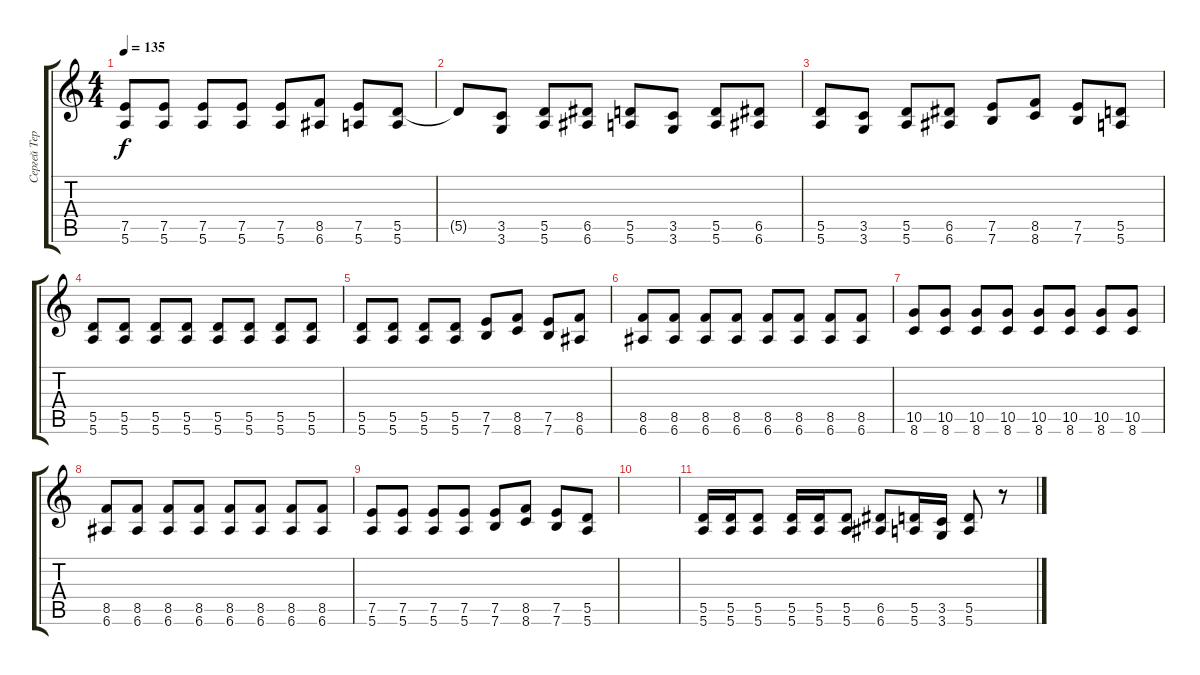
\track ("Сергей Терентьев" "Сергей Тер") {instrument overdrivenguitar}
\staff {score tabs}
\tuning (E4 B3 G3 D3 A2 E2) {hide}
\ts (4 4)
\tempo 135
\clef g2
\ks c
(7.5 5.6).8{dy f} (7.5 5.6).8 (7.5 5.6).8 (7.5 5.6).8 (7.5 5.6).8 (8.5 6.6).8 (7.5 5.6).8 (5.5 5.6).8 |
5.5{t}.8 (3.5 3.6).8 (5.5 5.6).8 (6.5 6.6).8 (5.5 5.6).8 (3.5 3.6).8 (5.5 5.6).8 (6.5 6.6).8 |
(5.5 5.6).8 (3.5 3.6).8 (5.5 5.6).8 (6.5 6.6).8 (7.5 7.6).8 (8.5 8.6).8 (7.5 7.6).8 (5.5 5.6).8 |
(5.5 5.6).8 (5.5 5.6).8 (5.5 5.6).8 (5.5 5.6).8 (5.5 5.6).8 (5.5 5.6).8 (5.5 5.6).8 (5.5 5.6).8 |
(5.5 5.6).8 (5.5 5.6).8 (5.5 5.6).8 (5.5 5.6).8 (7.5 7.6).8 (8.5 8.6).8 (7.5 7.6).8 (8.5 6.6).8 |
(8.5 6.6).8 (8.5 6.6).8 (8.5 6.6).8 (8.5 6.6).8 (8.5 6.6).8 (8.5 6.6).8 (8.5 6.6).8 (8.5 6.6).8 |
(10.5 8.6).8 (10.5 8.6).8 (10.5 8.6).8 (10.5 8.6).8 (10.5 8.6).8 (10.5 8.6).8 (10.5 8.6).8 (10.5 8.6).8 |
(8.5 6.6).8 (8.5 6.6).8 (8.5 6.6).8 (8.5 6.6).8 (8.5 6.6).8 (8.5 6.6).8 (8.5 6.6).8 (8.5 6.6).8 |
(7.5 5.6).8 (7.5 5.6).8 (7.5 5.6).8 (7.5 5.6).8 (7.5 7.6).8 (8.5 8.6).8 (7.5 7.6).8 (5.5 5.6).8 |
|
(5.5 5.6).16 (5.5 5.6).16 (5.5 5.6).8 (5.5 5.6).16 (5.5 5.6).16 (5.5 5.6).8 (6.5 6.6).8 (5.5 5.6).16 (3.5 3.6).16 (5.5 5.6).8 r.8
